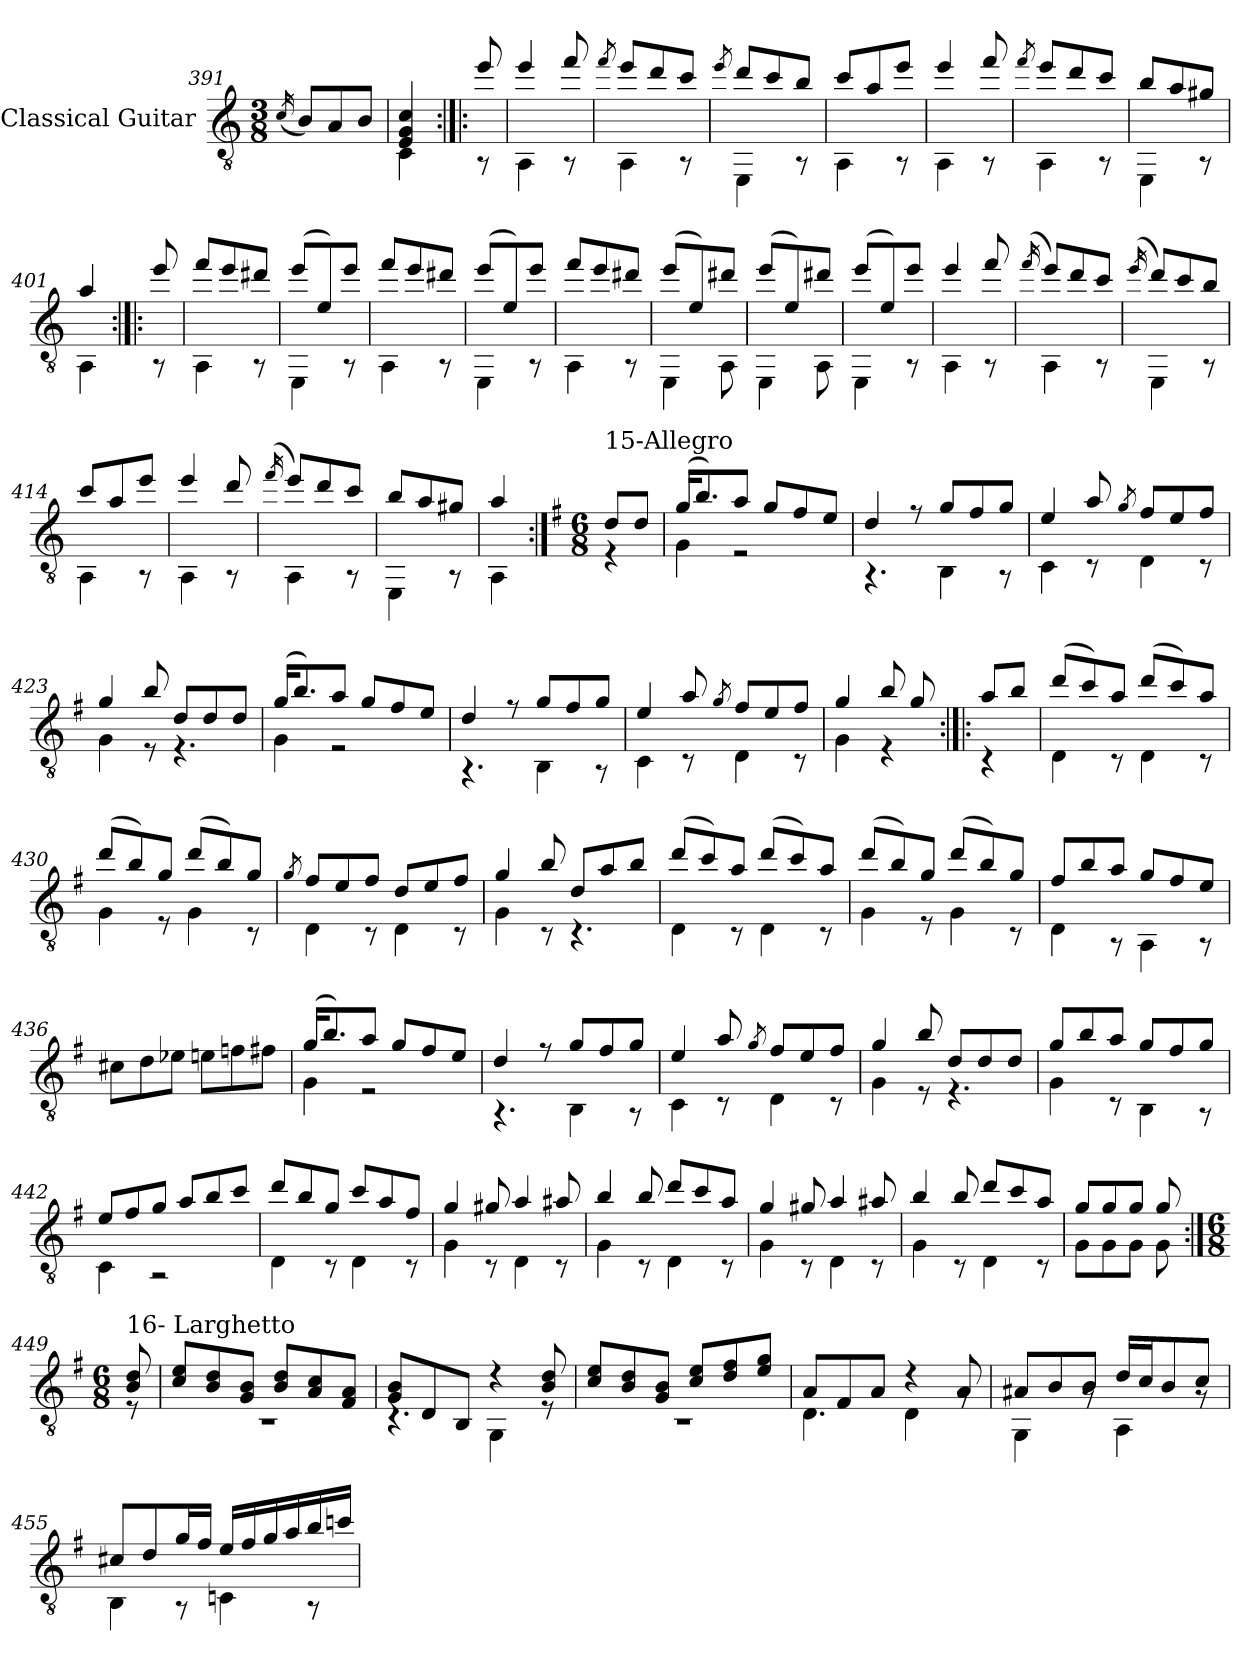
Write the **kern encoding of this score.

**kern
*part1
*staff1
*I"Classical Guitar
*I'Guit.
*clefGv2
*k[]
*M3/8
=391
(16qc/
8B/L)
8A/
8B/J
=392
*^
4E/ 4G/ 4c/	4C\
=393:|!|:	=393:|!|:
8ee/	8r
=394	=394
4ee/	4AA\
8ff/	8r
=395	=395
8qff/	.
8ee/L	4AA\
8dd/	.
8cc/J	8r
=396	=396
8qee/	.
8dd/L	4EE\
8cc/	.
8b/J	8r
!!LO:LB:g=z	!!
=397	=397
8cc/L	4AA\
8a/	.
8ee/J	8r
=398	=398
4ee/	4AA\
8ff/	8r
=399	=399
8qff/	.
8ee/L	4AA\
8dd/	.
8cc/J	8r
=400	=400
8b/L	4EE\
8a/	.
8g#X/J	8r
=401	=401
4a/	4AA\
=402:|!|:	=402:|!|:
8ee/	8r
=403	=403
8ff/L	4AA\
8ee/	.
8dd#X/J	8r
=404	=404
(8ee/L	4EE\
8e/)	.
8ee/J	8r
=405	=405
8ff/L	4AA\
8ee/	.
8dd#X/J	8r
=406	=406
(8ee/L	4EE\
8e/)	.
8ee/J	8r
!!LO:PB:g=z	!!
=407	=407
8ff/L	4AA\
8ee/	.
8dd#X/J	8r
=408	=408
(8ee/L	4EE\
8e/)	.
8dd#X/J	8AA\
=409	=409
(8ee/L	4EE\
8e/)	.
8dd#X/J	8AA\
=410	=410
(8ee/L	4EE\
8e/)	.
8ee/J	8r
=411	=411
4ee/	4AA\
8ff/	8r
=412	=412
(16qff/	.
8ee/L)	4AA\
8dd/	.
8cc/J	8r
=413	=413
(16qee/	.
8dd/L)	4EE\
8cc/	.
8b/J	8r
=414	=414
8cc/L	4AA\
8a/	.
8ee/J	8r
=415	=415
4ee/	4AA\
8dd/	8r
!!LO:LB:g=z	!!
=416	=416
(16qff/	.
8ee/L)	4AA\
8dd/	.
8cc/J	8r
=417	=417
8b/L	4EE\
8a/	.
8g#X/J	8r
=418	=418
4a/	4AA\
!!LO:LB:g=z	!!
=419:|!	=419:|!
*k[f#]	*
*M6/8	*
*MM120	*
!LO:TX:a:t=15-Allegro	!
8d/L	4r
8d/J	.
=420	=420
(16g/KL	4G\
8.b/)	.
8a/J	2r
8g/L	.
8f#/	.
8e/J	.
=421	=421
4d/	4.r
8r	.
8g/L	4BB\
8f#/	.
8g/J	8r
=422	=422
4e/	4C\
8a/	8r
8qg/	.
8f#/L	4D\
8e/	.
8f#/J	8r
=423	=423
4g/	4G\
8b/	8r
8d/L	4.r
8d/	.
8d/J	.
=424	=424
(16g/KL	4G\
8.b/)	.
8a/J	2r
8g/L	.
8f#/	.
8e/J	.
=425	=425
4d/	4.r
8r	.
8g/L	4BB\
8f#/	.
8g/J	8r
!!LO:LB:g=z	!!
=426	=426
4e/	4C\
8a/	8r
8qg/	.
8f#/L	4D\
8e/	.
8f#/J	8r
=427	=427
4g/	4G\
8b/	4r
8g/	.
=428:|!|:	=428:|!|:
8a/L	4r
8b/J	.
=429	=429
(8dd/L	4D\
8cc/)	.
8a/J	8r
(8dd/L	4D\
8cc/)	.
8a/J	8r
=430	=430
(8dd/L	4G\
8b/)	.
8g/J	8r
(8dd/L	4G\
8b/)	.
8g/J	8r
=431	=431
8qg/	.
8f#/L	4D\
8e/	.
8f#/J	8r
8d/L	4D\
8e/	.
8f#/J	8r
!!LO:LB:g=z	!!
=432	=432
4g/	4G\
8b/	8r
8d/L	4.r
8a/	.
8b/J	.
=433	=433
(8dd/L	4D\
8cc/)	.
8a/J	8r
(8dd/L	4D\
8cc/)	.
8a/J	8r
=434	=434
(8dd/L	4G\
8b/)	.
8g/J	8r
(8dd/L	4G\
8b/)	.
8g/J	8r
=435	=435
8f#/L	4D\
8b/	.
8a/J	8r
8g/L	4AA\
8f#/	.
8e/J	8r
*v	*v
=436
8c#X\L
8d\
8e-X\J
8en\L
8fn\
8f#X\J
!!LO:LB:g=z
=437
*^
(16g/KL	4G\
8.b/)	.
8a/J	2r
8g/L	.
8f#/	.
8e/J	.
=438	=438
4d/	4.r
8r	.
8g/L	4BB\
8f#/	.
8g/J	8r
=439	=439
4e/	4C\
8a/	8r
8qg/	.
8f#/L	4D\
8e/	.
8f#/J	8r
=440	=440
4g/	4G\
8b/	8r
8d/L	4.r
8d/	.
8d/J	.
=441	=441
8g/L	4G\
8b/	.
8a/J	8r
8g/L	4BB\
8f#/	.
8g/J	8r
=442	=442
8e/L	4C\
8f#/	.
8g/J	2r
8a/L	.
8b/	.
8cc/J	.
!!LO:LB:g=z	!!
=443	=443
8dd/L	4D\
8b/	.
8g/J	8r
8cc/L	4D\
8a/	.
8f#/J	8r
=444	=444
4g/	4G\
8g#X/	8r
4a/	4D\
8a#X/	8r
=445	=445
4b/	4G\
8b/	8r
8dd/L	4D\
8cc/	.
8a/J	8r
=446	=446
4g/	4G\
8g#X/	8r
4a/	4D\
8a#X/	8r
=447	=447
4b/	4G\
8b/	8r
8dd/L	4D\
8cc/	.
8a/J	8r
=448	=448
8g/L	8G\L
8g/	8G\
8g/J	8G\J
8g/	8G\
!!LO:PB:g=z	!!
=449:|!	=449:|!
*M6/8	*
*MM78	*
!LO:TX:a:t=16- Larghetto	!
8B/ 8d/	8r
=450	=450
8c/ 8e/L	2.r
8B/ 8d/	.
8G/ 8B/J	.
8B/ 8d/L	.
8A/ 8c/	.
8F#/ 8A/J	.
=451	=451
8G/ 8B/L	4.rC
8D/	.
8BB/J	.
4r	4GG\
8B/ 8d/	8rE
=452	=452
8c/ 8e/L	2.r
8B/ 8d/	.
8G/ 8B/J	.
8c/ 8e/L	.
8d/ 8f#/	.
8e/ 8g/J	.
=453	=453
8A/L	4.D\
8F#/	.
8A/J	.
4r	4D\
8A/	8rG
=454	=454
8A#X/L	4GG\
8B/	.
8B/J	8rG
16d/LL	4AA\
16c/J	.
8B/	.
8c/J	8rG
!!LO:LB:g=z	!!
=455	=455
8c#X/L	4BB\
8d/	.
16g/L	8r
16f#/JJ	.
16e/LL	4Cn\
16f#/	.
16g/	.
16a/	.
16b/	8r
16ccn/JJ	.
*v	*v
=
*-
